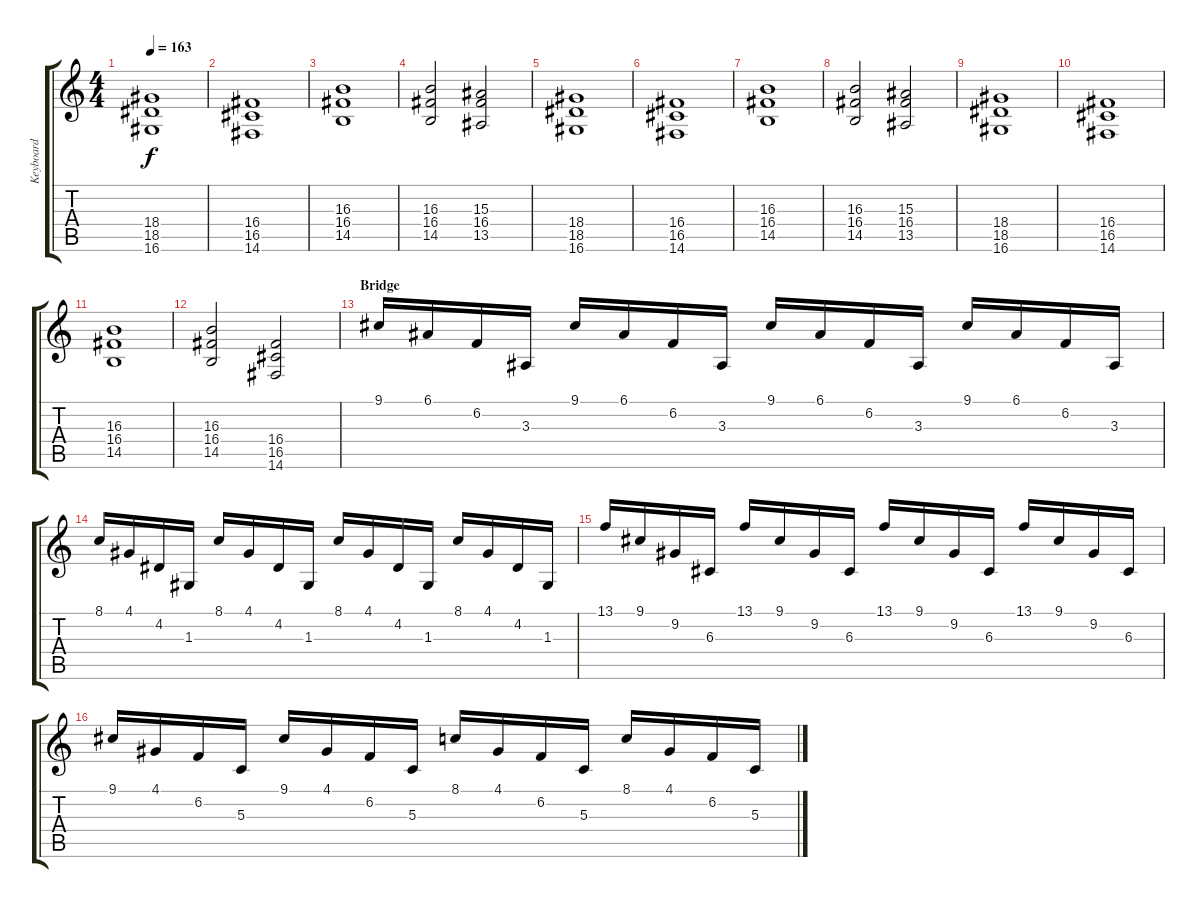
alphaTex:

\track ("Keyboard" "Keyboard") {instrument stringensemble1}
\staff {score tabs}
\tuning (E4 B3 G3 D3 A2 E2) {hide}
\ts (4 4)
\tempo 163
\clef g2
\ks c
(18.4 18.5 16.6).1{dy f} |
(16.4 16.5 14.6).1 |
(16.3 16.4 14.5).1 |
(16.3 16.4 14.5).2 (15.3 16.4 13.5).2 |
(18.4 18.5 16.6).1 |
(16.4 16.5 14.6).1 |
(16.3 16.4 14.5).1 |
(16.3 16.4 14.5).2 (15.3 16.4 13.5).2 |
(18.4 18.5 16.6).1 |
(16.4 16.5 14.6).1 |
(16.3 16.4 14.5).1 |
(16.3 16.4 14.5).2 (16.4 16.5 14.6).2 |
\section ("" "Bridge")
9.1.16{volume 13 instrument harpsichord} 6.1.16 6.2.16 3.3.16 9.1.16 6.1.16 6.2.16 3.3.16 9.1.16 6.1.16 6.2.16 3.3.16 9.1.16 6.1.16 6.2.16 3.3.16 |
8.1.16 4.1.16 4.2.16 1.3.16 8.1.16 4.1.16 4.2.16 1.3.16 8.1.16 4.1.16 4.2.16 1.3.16 8.1.16 4.1.16 4.2.16 1.3.16 |
13.1.16 9.1.16 9.2.16 6.3.16 13.1.16 9.1.16 9.2.16 6.3.16 13.1.16 9.1.16 9.2.16 6.3.16 13.1.16 9.1.16 9.2.16 6.3.16 |
9.1.16 4.1.16 6.2.16 5.3.16 9.1.16 4.1.16 6.2.16 5.3.16 8.1.16 4.1.16 6.2.16 5.3.16 8.1.16 4.1.16 6.2.16 5.3.16
